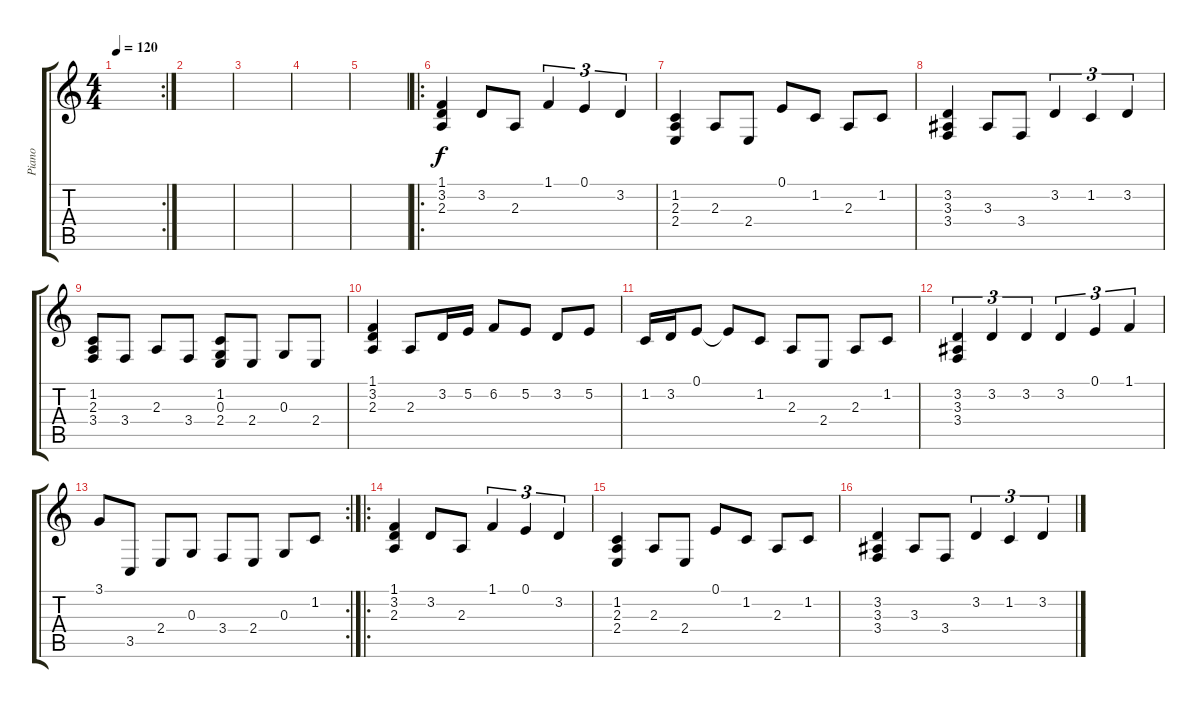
\track ("Piano" "Piano") {instrument brightacousticpiano}
\staff {score tabs}
\tuning (E4 B3 G3 D3 A2 E2) {hide}
\rc 2
\ts (4 4)
\tempo 120
\clef g2
\ks c
|
|
|
|
|
\ro
(1.1 3.2 2.3).4 3.2.8 2.3.8 1.1.4{tu (3 2)} 0.1.4{tu (3 2)} 3.2.4{tu (3 2)} |
(1.2 2.3 2.4).4 2.3.8 2.4.8 0.1.8 1.2.8 2.3.8 1.2.8 |
(3.2 3.3 3.4).4 3.3.8 3.4.8 3.2.4{tu (3 2)} 1.2.4{tu (3 2)} 3.2.4{tu (3 2)} |
(1.2 2.3 3.4).8 3.4.8 2.3.8 3.4.8 (1.2 0.3 2.4).8 2.4.8 0.3.8 2.4.8 |
(1.1 3.2 2.3).4 2.3.8 3.2.16 5.2.16 6.2.8 5.2.8 3.2.8 5.2.8 |
1.2.16 3.2.16 0.1.8 0.1{t}.8 1.2.8 2.3.8 2.4.8 2.3.8 1.2.8 |
(3.2 3.3 3.4).4{tu (3 2)} 3.2.4{tu (3 2)} 3.2.4{tu (3 2)} 3.2.4{tu (3 2)} 0.1.4{tu (3 2)} 1.1.4{tu (3 2)} |
\rc 2
3.1.8 3.5.8 2.4.8 0.3.8 3.4.8 2.4.8 0.3.8 1.2.8 |
\ro
(1.1 3.2 2.3).4 3.2.8 2.3.8 1.1.4{tu (3 2)} 0.1.4{tu (3 2)} 3.2.4{tu (3 2)} |
(1.2 2.3 2.4).4 2.3.8 2.4.8 0.1.8 1.2.8 2.3.8 1.2.8 |
(3.2 3.3 3.4).4 3.3.8 3.4.8 3.2.4{tu (3 2)} 1.2.4{tu (3 2)} 3.2.4{tu (3 2)}
